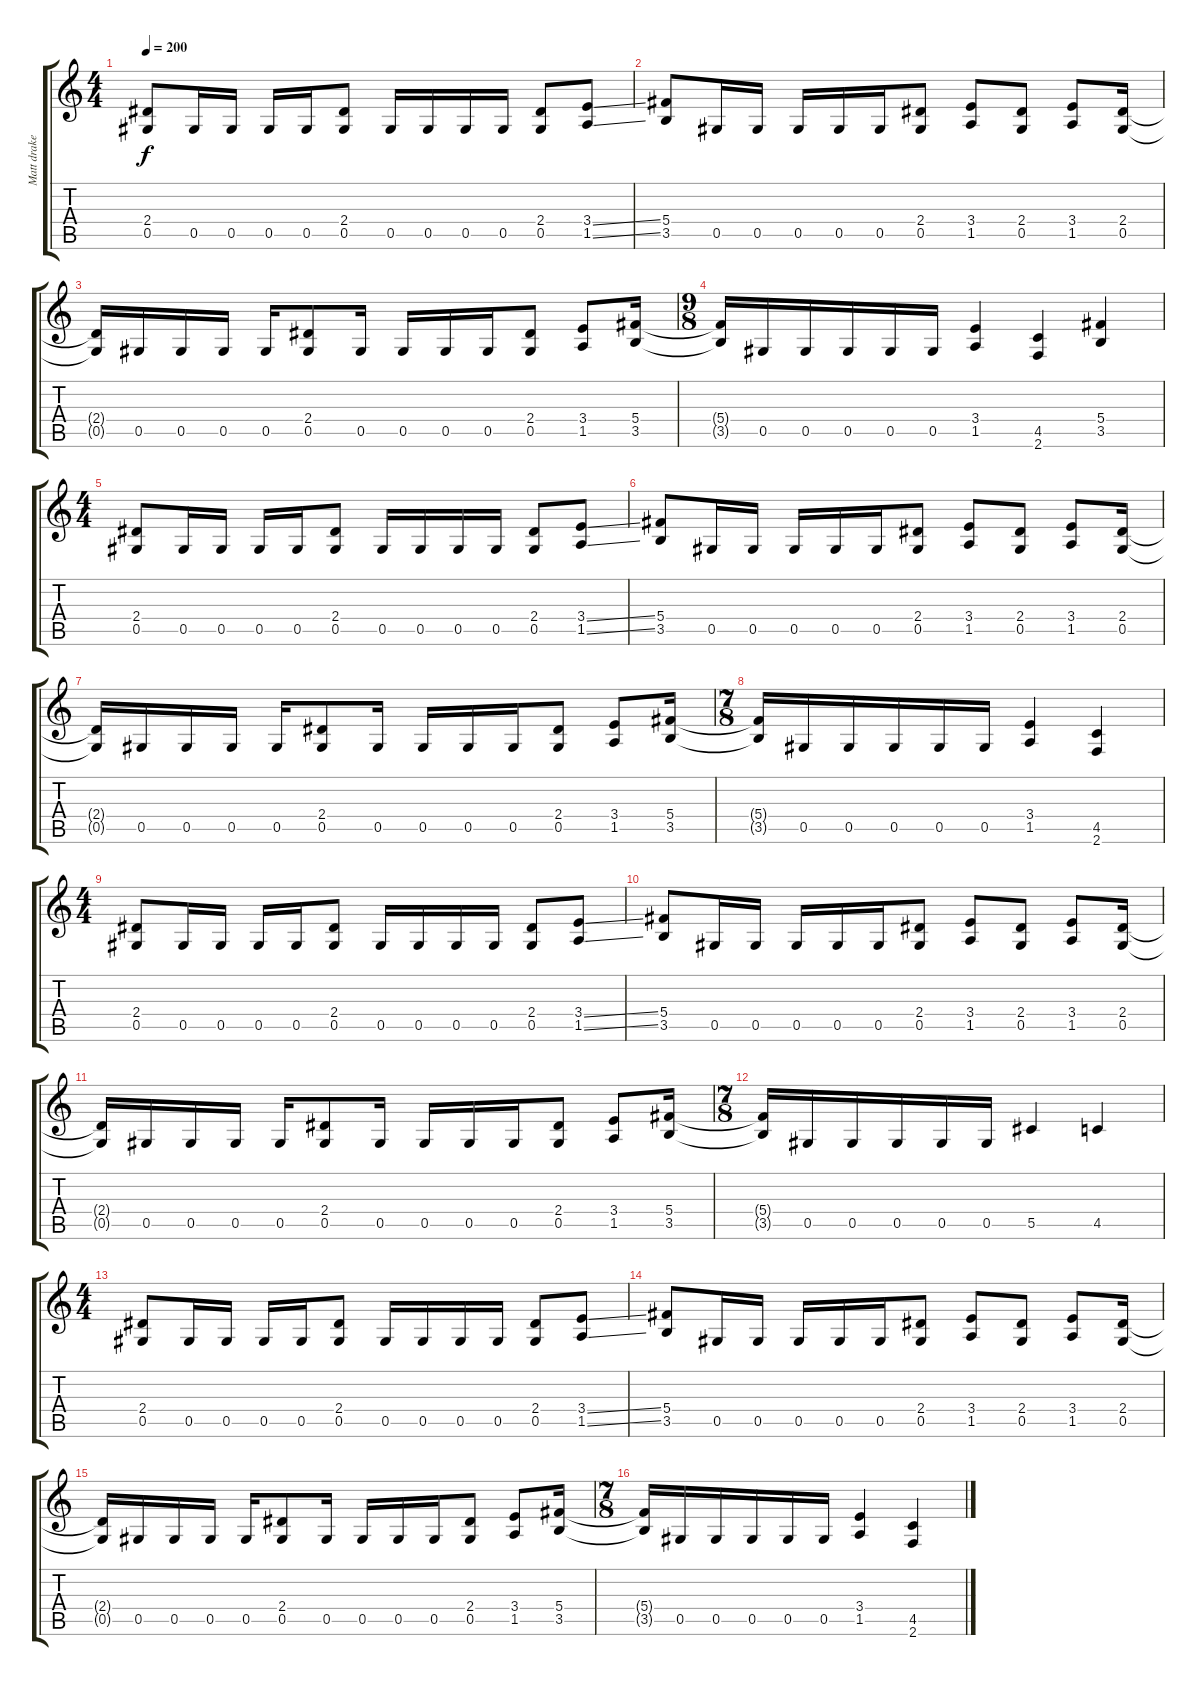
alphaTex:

\track ("Matt drake" "Matt drake") {instrument distortionguitar}
\staff {score tabs}
\tuning (Eb4 Bb3 Gb3 Db3 Ab2 Eb2) {hide}
\ts (4 4)
\tempo 200
\clef g2
\ks c
(2.4 0.5).8{dy f} 0.5.16 0.5.16 0.5.16 0.5.16 (2.4 0.5).8 0.5.16 0.5.16 0.5.16 0.5.16 (2.4 0.5).8 (3.4{ss} 1.5{ss}).8 |
(5.4 3.5).8 0.5.16 0.5.16 0.5.16 0.5.16 0.5.16 (2.4 0.5).8 (3.4 1.5).8 (2.4 0.5).8 (3.4 1.5).8 (2.4 0.5).16 |
(2.4{t} 0.5{t}).16 0.5.16 0.5.16 0.5.16 0.5.16 (2.4 0.5).8 0.5.16 0.5.16 0.5.16 0.5.16 (2.4 0.5).8 (3.4 1.5).8 (5.4 3.5).16 |
\ts (9 8)
(5.4{t} 3.5{t}).16 0.5.16 0.5.16 0.5.16 0.5.16 0.5.16 (3.4 1.5).4 (4.5 2.6).4 (5.4 3.5).4 |
\ts (4 4)
(2.4 0.5).8 0.5.16 0.5.16 0.5.16 0.5.16 (2.4 0.5).8 0.5.16 0.5.16 0.5.16 0.5.16 (2.4 0.5).8 (3.4{ss} 1.5{ss}).8 |
(5.4 3.5).8 0.5.16 0.5.16 0.5.16 0.5.16 0.5.16 (2.4 0.5).8 (3.4 1.5).8 (2.4 0.5).8 (3.4 1.5).8 (2.4 0.5).16 |
(2.4{t} 0.5{t}).16 0.5.16 0.5.16 0.5.16 0.5.16 (2.4 0.5).8 0.5.16 0.5.16 0.5.16 0.5.16 (2.4 0.5).8 (3.4 1.5).8 (5.4 3.5).16 |
\ts (7 8)
(5.4{t} 3.5{t}).16 0.5.16 0.5.16 0.5.16 0.5.16 0.5.16 (3.4 1.5).4 (4.5 2.6).4 |
\ts (4 4)
(2.4 0.5).8 0.5.16 0.5.16 0.5.16 0.5.16 (2.4 0.5).8 0.5.16 0.5.16 0.5.16 0.5.16 (2.4 0.5).8 (3.4{ss} 1.5{ss}).8 |
(5.4 3.5).8 0.5.16 0.5.16 0.5.16 0.5.16 0.5.16 (2.4 0.5).8 (3.4 1.5).8 (2.4 0.5).8 (3.4 1.5).8 (2.4 0.5).16 |
(2.4{t} 0.5{t}).16 0.5.16 0.5.16 0.5.16 0.5.16 (2.4 0.5).8 0.5.16 0.5.16 0.5.16 0.5.16 (2.4 0.5).8 (3.4 1.5).8 (5.4 3.5).16 |
\ts (7 8)
(5.4{t} 3.5{t}).16 0.5.16 0.5.16 0.5.16 0.5.16 0.5.16 5.5.4 4.5.4 |
\ts (4 4)
(2.4 0.5).8 0.5.16 0.5.16 0.5.16 0.5.16 (2.4 0.5).8 0.5.16 0.5.16 0.5.16 0.5.16 (2.4 0.5).8 (3.4{ss} 1.5{ss}).8 |
(5.4 3.5).8 0.5.16 0.5.16 0.5.16 0.5.16 0.5.16 (2.4 0.5).8 (3.4 1.5).8 (2.4 0.5).8 (3.4 1.5).8 (2.4 0.5).16 |
(2.4{t} 0.5{t}).16 0.5.16 0.5.16 0.5.16 0.5.16 (2.4 0.5).8 0.5.16 0.5.16 0.5.16 0.5.16 (2.4 0.5).8 (3.4 1.5).8 (5.4 3.5).16 |
\ts (7 8)
(5.4{t} 3.5{t}).16 0.5.16 0.5.16 0.5.16 0.5.16 0.5.16 (3.4 1.5).4 (4.5 2.6).4
